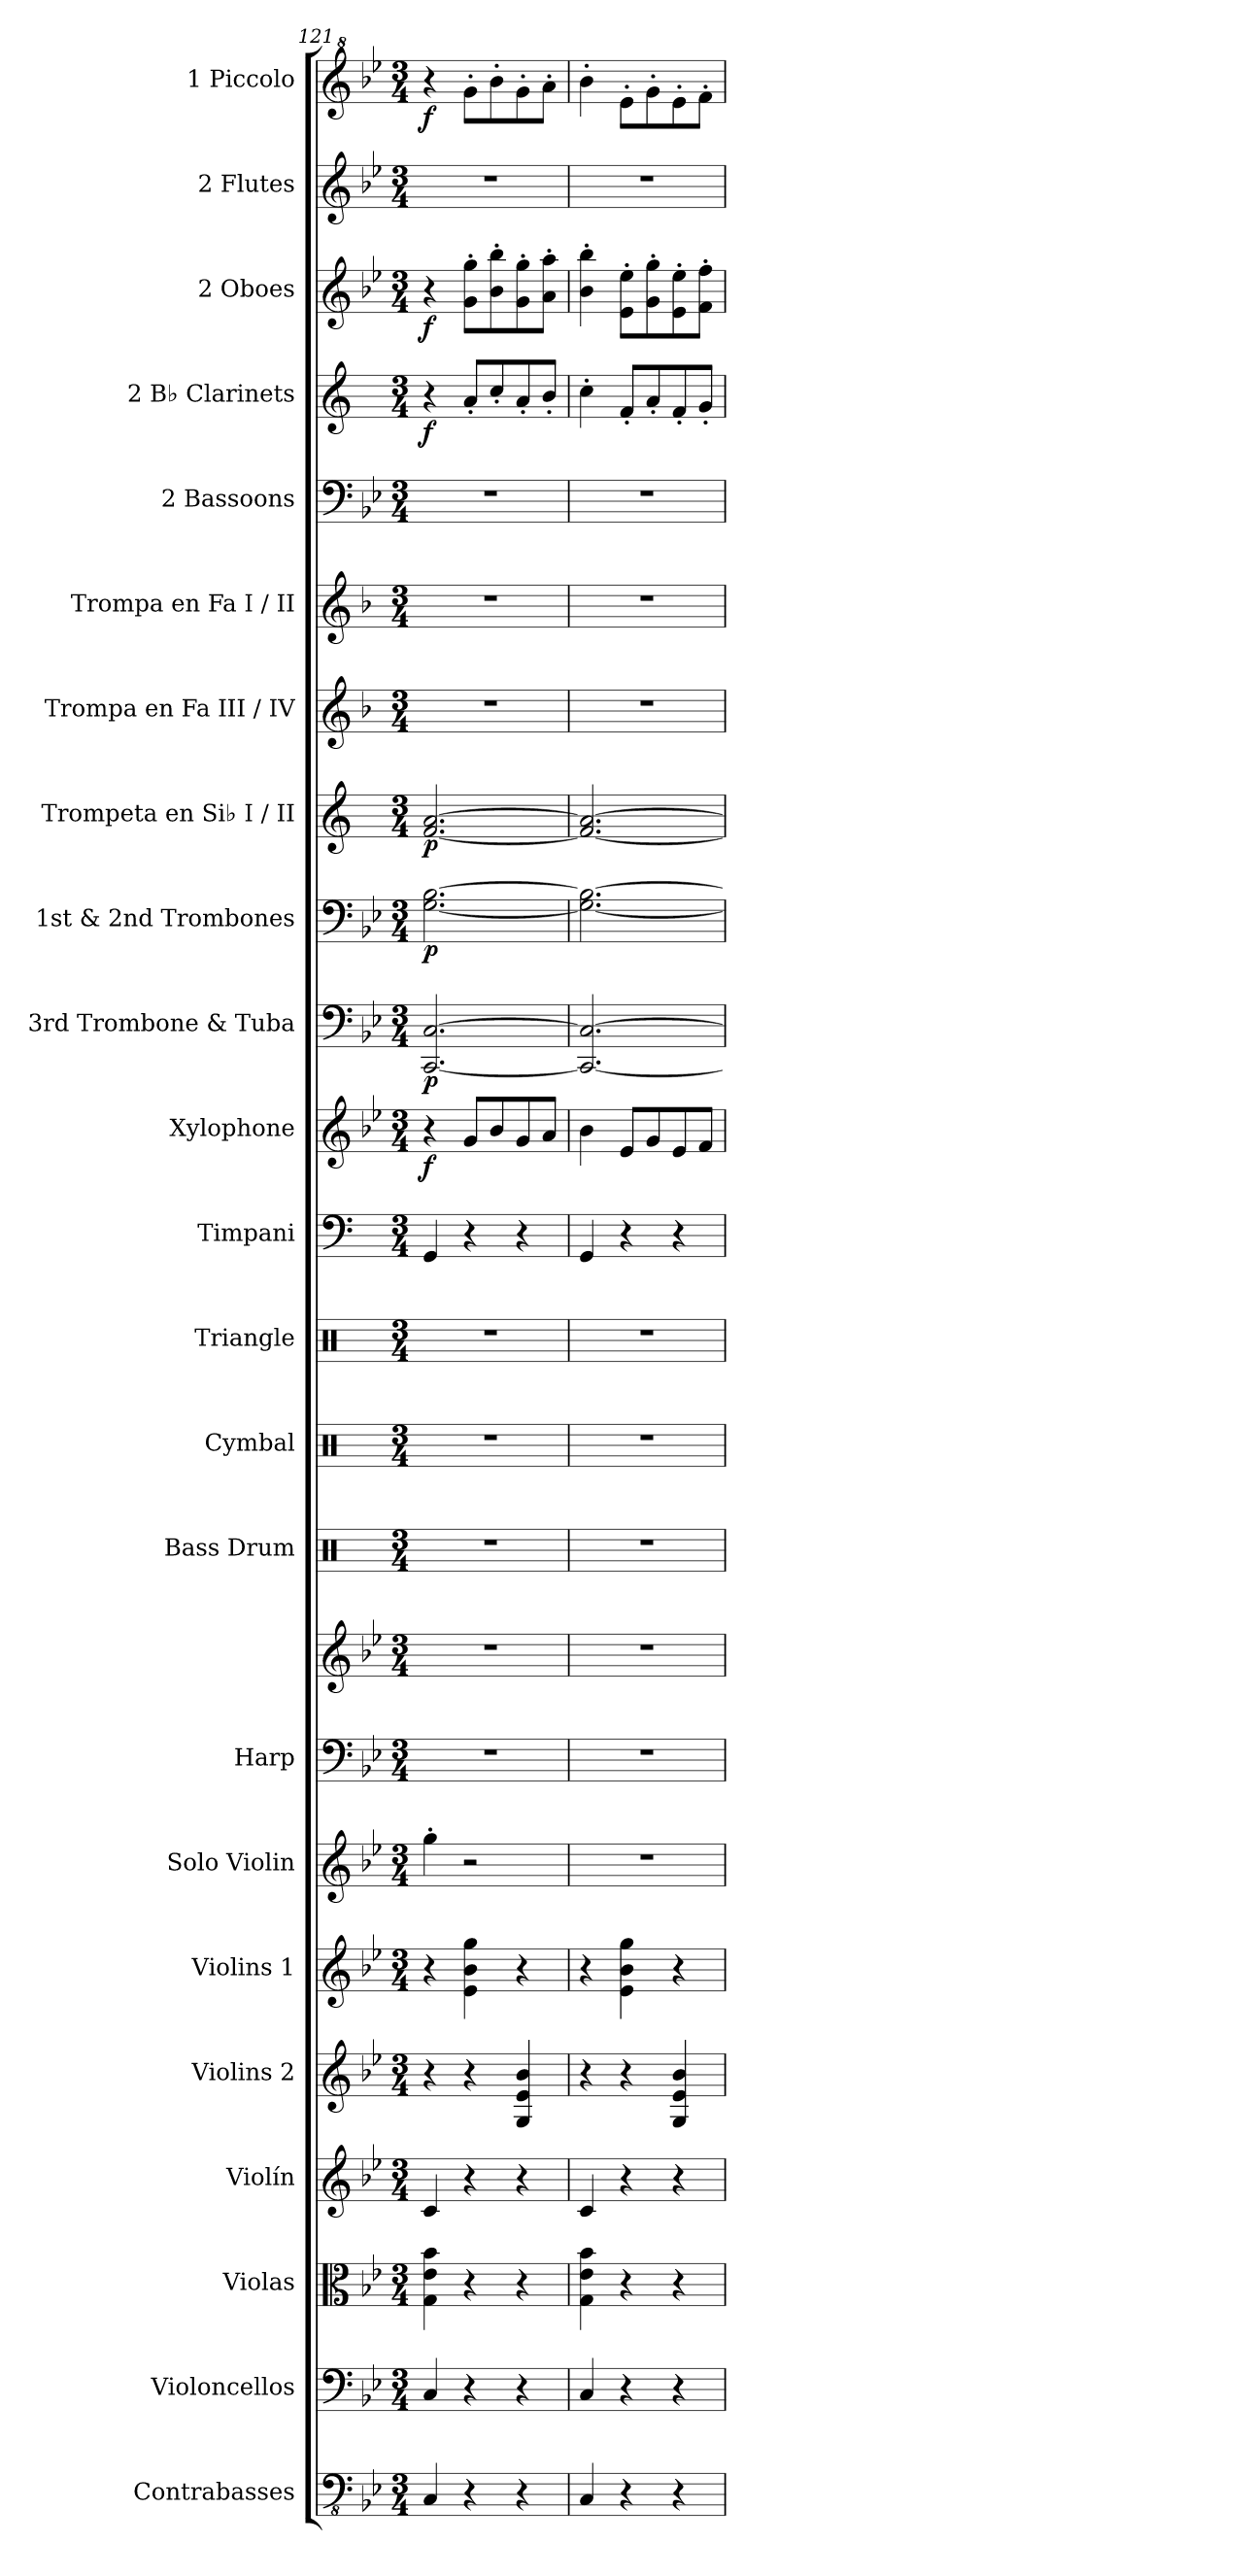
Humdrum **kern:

**kern	**kern	**kern	**kern	**kern	**kern	**kern	**kern	**kern	**kern	**kern	**kern	**kern	**kern	**dynam	**kern	**dynam	**kern	**dynam	**kern	**dynam	**kern	**kern	**kern	**kern	**dynam	**kern	**dynam	**kern	**kern	**dynam
*part23	*part22	*part21	*part20	*part19	*part18	*part17	*part16	*part16	*part15	*part14	*part13	*part12	*part11	*part11	*part10	*part10	*part9	*part9	*part8	*part8	*part7	*part6	*part5	*part4	*part4	*part3	*part3	*part2	*part1	*part1
*staff24	*staff23	*staff22	*staff21	*staff20	*staff19	*staff18	*staff17	*staff16	*staff15	*staff14	*staff13	*staff12	*staff11	*staff11	*staff10	*staff10	*staff9	*staff9	*staff8	*staff8	*staff7	*staff6	*staff5	*staff4	*staff4	*staff3	*staff3	*staff2	*staff1	*staff1
*I"Contrabasses	*I"Violoncellos	*I"Violas	*I"Violín	*I"Violins 2	*I"Violins 1	*I"Solo Violin	*I"Harp	*	*I"Bass Drum	*I"Cymbal	*I"Triangle	*I"Timpani	*I"Xylophone	*	*I"3rd Trombone     &amp; Tuba	*	*I"1st &amp; 2nd Trombones	*	*I"Trompeta en Si♭  I / II	*	*I"Trompa en Fa   III / IV	*I"Trompa en Fa I / II	*I"2 Bassoons	*I"2 B♭ Clarinets	*	*I"2 Oboes	*	*I"2 Flutes	*I"1 Piccolo	*
*I'Cbs.	*I'Vlcs.	*I'Vlas.	*I'Vln.	*I'Vlns. 2	*I'Vlns. 1	*I'S. Vln.	*I'Hrp.	*	*I'B. Dr.	*I'Cym.	*I'Trgl.	*I'Timp.	*I'Xyl.	*	*I'3rd Trb. &amp; Tba.	*	*I'1st &amp; 2nd    Trbs.	*	*I'Tpt. Si♭  I / II	*	*I'Trmp. Fa   III / IV	*I'Trmp. Fa I / II	*I'2 Bsns.	*I'2 B♭ Cls.	*	*I'2 Obs.	*	*I'2 Fls.	*I'1 Picc.	*
*clefFv4	*clefF4	*clefC3	*clefG2	*clefG2	*clefG2	*clefG2	*clefF4	*clefG2	*clefX	*clefX	*clefX	*clefF4	*clefG2	*	*clefF4	*	*clefF4	*	*clefG2	*	*clefG2	*clefG2	*clefF4	*clefG2	*	*clefG2	*	*clefG2	*clefG^2	*
*	*	*	*	*	*	*	*	*	*	*	*	*	*ITrd-7c-12	*	*	*	*	*	*ITrd1c2	*	*ITrd4c7	*ITrd4c7	*	*ITrd1c2	*	*	*	*	*ITrd-7c-12	*
*k[b-e-]	*k[b-e-]	*k[b-e-]	*k[b-e-]	*k[b-e-]	*k[b-e-]	*k[b-e-]	*k[b-e-]	*k[b-e-]	*k[]	*k[]	*k[]	*k[]	*k[b-e-]	*	*k[b-e-]	*	*k[b-e-]	*	*k[b-e-]	*	*k[b-e-]	*k[b-e-]	*k[b-e-]	*k[b-e-]	*	*k[b-e-]	*	*k[b-e-]	*k[b-e-]	*
*M3/4	*M3/4	*M3/4	*M3/4	*M3/4	*M3/4	*M3/4	*M3/4	*M3/4	*M3/4	*M3/4	*M3/4	*M3/4	*M3/4	*	*M3/4	*	*M3/4	*	*M3/4	*	*M3/4	*M3/4	*M3/4	*M3/4	*	*M3/4	*	*M3/4	*M3/4	*
=121	=121	=121	=121	=121	=121	=121	=121	=121	=121	=121	=121	=121	=121	=121	=121	=121	=121	=121	=121	=121	=121	=121	=121	=121	=121	=121	=121	=121	=121	=121
!	!	!	!	!	!	!	!	!	!	!	!	!	!	!LO:DY:b	!	!LO:DY:b	!	!LO:DY:b	!	!LO:DY:b	!	!	!	!	!LO:DY:b	!	!LO:DY:b	!	!	!LO:DY:b
4CC/	4C/	4G\ 4e-\ 4b-\	4c/	4r	4r	4gg'\	2.r	2.r	2.r	2.r	2.r	4GG/	4r	f	[2.CC/ [2.C/	p	[2.G\ [2.B-\	p	[2.e-/ [2.g/	p	2.r	2.r	2.r	4r	f	4r	f	2.r	4r	f
4r	4r	4r	4r	4r	4e-\ 4b-\ 4gg\	2r	.	.	.	.	.	4r	8gg/L	.	.	.	.	.	.	.	.	.	.	8g'/L	.	8g\' 8gg\'L	.	.	8ggg'\L	.
.	.	.	.	.	.	.	.	.	.	.	.	.	8bb-/	.	.	.	.	.	.	.	.	.	.	8b-'/	.	8b-\' 8bb-\'	.	.	8bbb-'\	.
4r	4r	4r	4r	4G/ 4e-/ 4b-/	4r	.	.	.	.	.	.	4r	8gg/	.	.	.	.	.	.	.	.	.	.	8g'/	.	8g\' 8gg\'	.	.	8ggg'\	.
.	.	.	.	.	.	.	.	.	.	.	.	.	8aa/J	.	.	.	.	.	.	.	.	.	.	8a'/J	.	8a\' 8aa\'J	.	.	8aaa'\J	.
=122	=122	=122	=122	=122	=122	=122	=122	=122	=122	=122	=122	=122	=122	=122	=122	=122	=122	=122	=122	=122	=122	=122	=122	=122	=122	=122	=122	=122	=122	=122
4CC/	4C/	4G\ 4e-\ 4b-\	4c/	4r	4r	2.r	2.r	2.r	2.r	2.r	2.r	4GG/	4bb-\	.	2.CC/_ 2.C/_	.	2.G\_ 2.B-\_	.	2.e-/_ 2.g/_	.	2.r	2.r	2.r	4b-'\	.	4b-\' 4bb-\'	.	2.r	4bbb-'\	.
4r	4r	4r	4r	4r	4e-\ 4b-\ 4gg\	.	.	.	.	.	.	4r	8ee-/L	.	.	.	.	.	.	.	.	.	.	8e-'/L	.	8e-\' 8ee-\'L	.	.	8eee-'\L	.
.	.	.	.	.	.	.	.	.	.	.	.	.	8gg/	.	.	.	.	.	.	.	.	.	.	8g'/	.	8g\' 8gg\'	.	.	8ggg'\	.
4r	4r	4r	4r	4G/ 4e-/ 4b-/	4r	.	.	.	.	.	.	4r	8ee-/	.	.	.	.	.	.	.	.	.	.	8e-'/	.	8e-\' 8ee-\'	.	.	8eee-'\	.
.	.	.	.	.	.	.	.	.	.	.	.	.	8ff/J	.	.	.	.	.	.	.	.	.	.	8f'/J	.	8f\' 8ff\'J	.	.	8fff'\J	.
=	=	=	=	=	=	=	=	=	=	=	=	=	=	=	=	=	=	=	=	=	=	=	=	=	=	=	=	=	=	=
*-	*-	*-	*-	*-	*-	*-	*-	*-	*-	*-	*-	*-	*-	*-	*-	*-	*-	*-	*-	*-	*-	*-	*-	*-	*-	*-	*-	*-	*-	*-
